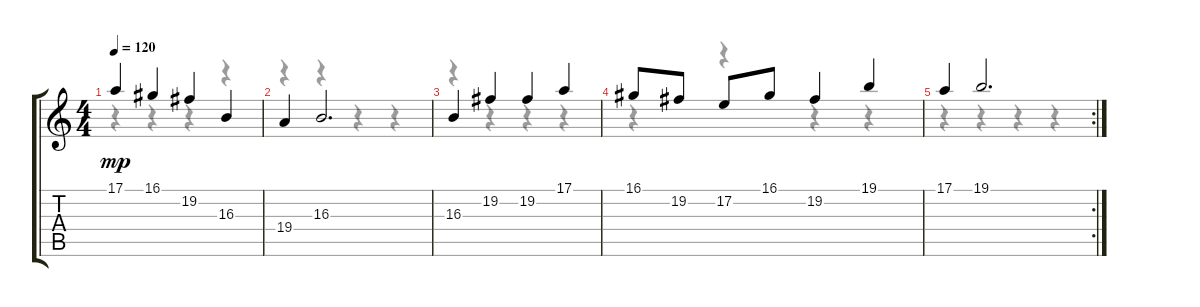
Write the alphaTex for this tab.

\track "" {instrument stringensemble1}
\staff {score tabs}
\tuning (E4 B3 G3 D3 A2 E2) {hide}
\voice
\ts (4 4)
\tempo 120
\clef g2
\ks c
17.1.4{dy mp} 16.1.4 19.2.4 16.3.4 |
19.4.4 16.3.2{d} |
16.3.4 19.2.4 19.2.4 17.1.4 |
16.1.8 19.2.8 17.2.8 16.1.8 19.2.4 19.1.4 |
\rc 2
17.1.4 19.1.2{d}
\voice
\clef g2
\ottava regular
\simile none
\ks c
r.4{dy f} r.4 r.4 r.4 |
r.4 r.4 r.4 r.4 |
r.4 r.4 r.4 r.4 |
r.4 r.4 r.4 r.4 |
r.4 r.4 r.4 r.4
